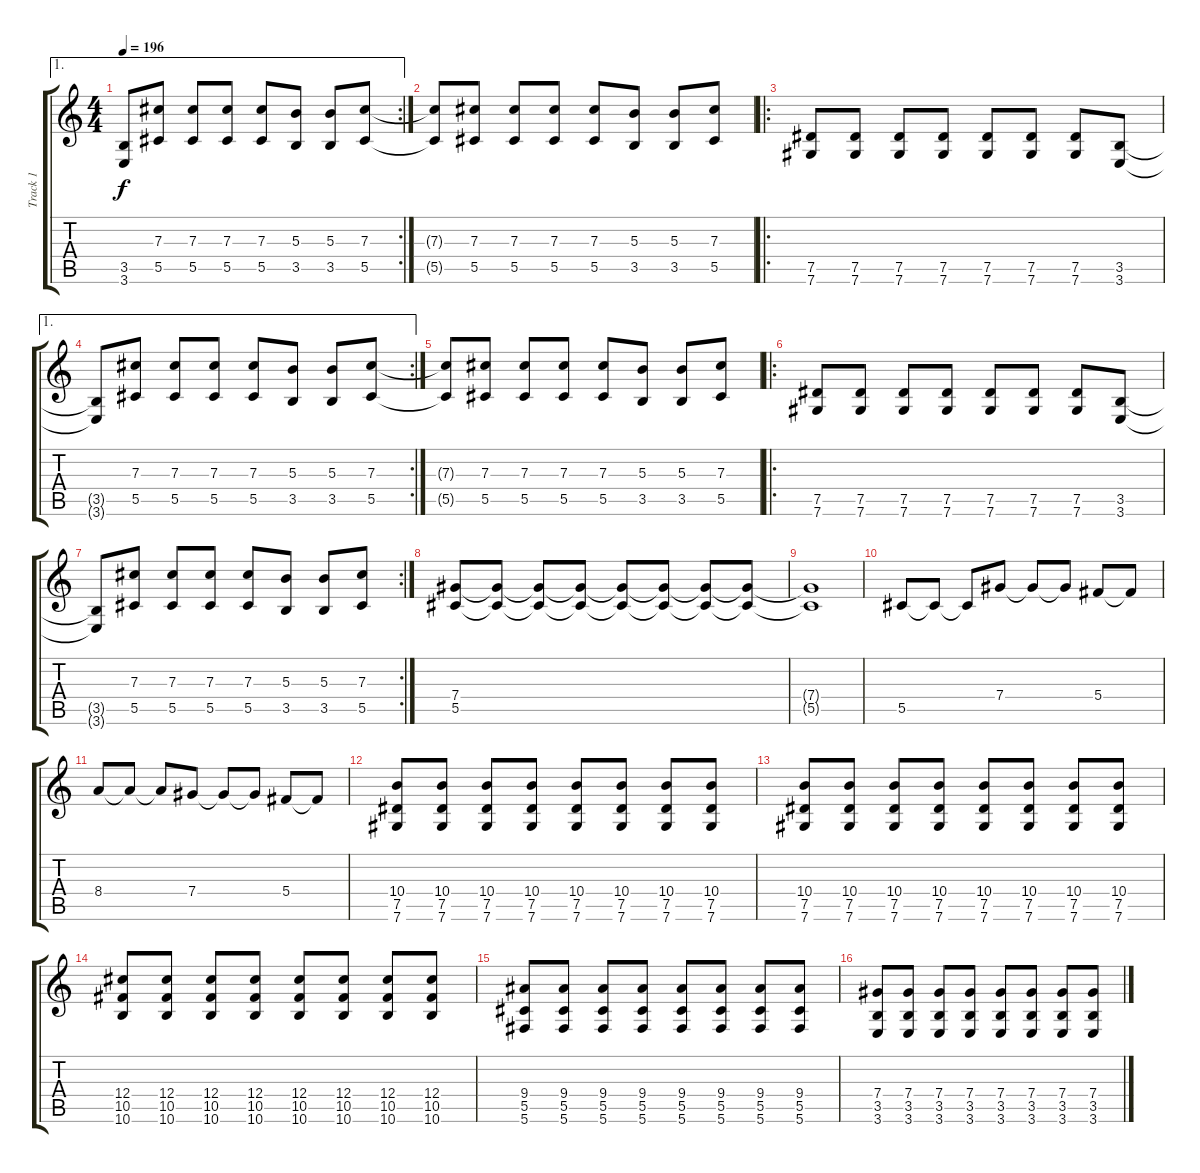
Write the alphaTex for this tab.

\track ("Track 1" "Track 1") {instrument distortionguitar}
\staff {score tabs}
\tuning (Eb4 Bb3 Gb3 Db3 Ab2 Db2) {hide}
\ae 1
\rc 2
\ts (4 4)
\tempo 196
\clef g2
\ks c
(3.5{t} 3.6{t}).8{dy f} (7.3 5.5).8 (7.3 5.5).8 (7.3 5.5).8 (7.3 5.5).8 (5.3 3.5).8 (5.3 3.5).8 (7.3 5.5).8 |
(7.3{t} 5.5{t}).8 (7.3 5.5).8 (7.3 5.5).8 (7.3 5.5).8 (7.3 5.5).8 (5.3 3.5).8 (5.3 3.5).8 (7.3 5.5).8 |
\ro
(7.5 7.6).8 (7.5 7.6).8 (7.5 7.6).8 (7.5 7.6).8 (7.5 7.6).8 (7.5 7.6).8 (7.5 7.6).8 (3.5 3.6).8 |
\ae 1
\rc 2
(3.5{t} 3.6{t}).8 (7.3 5.5).8 (7.3 5.5).8 (7.3 5.5).8 (7.3 5.5).8 (5.3 3.5).8 (5.3 3.5).8 (7.3 5.5).8 |
(7.3{t} 5.5{t}).8 (7.3 5.5).8 (7.3 5.5).8 (7.3 5.5).8 (7.3 5.5).8 (5.3 3.5).8 (5.3 3.5).8 (7.3 5.5).8 |
\ro
(7.5 7.6).8 (7.5 7.6).8 (7.5 7.6).8 (7.5 7.6).8 (7.5 7.6).8 (7.5 7.6).8 (7.5 7.6).8 (3.5 3.6).8 |
\rc 2
(3.5{t} 3.6{t}).8 (7.3 5.5).8 (7.3 5.5).8 (7.3 5.5).8 (7.3 5.5).8 (5.3 3.5).8 (5.3 3.5).8 (7.3 5.5).8 |
(7.4 5.5).8 (7.4{t} 5.5{t}).8 (7.4{t} 5.5{t}).8 (7.4{t} 5.5{t}).8 (7.4{t} 5.5{t}).8 (7.4{t} 5.5{t}).8 (7.4{t} 5.5{t}).8 (7.4{t} 5.5{t}).8 |
(7.4{t} 5.5{t}).1 |
5.5.8 5.5{t}.8 5.5{t}.8 7.4.8 7.4{t}.8 7.4{t}.8 5.4.8 5.4{t}.8 |
8.4.8 8.4{t}.8 8.4{t}.8 7.4.8 7.4{t}.8 7.4{t}.8 5.4.8 5.4{t}.8 |
(10.4 7.5 7.6).8 (10.4 7.5 7.6).8 (10.4 7.5 7.6).8 (10.4 7.5 7.6).8 (10.4 7.5 7.6).8 (10.4 7.5 7.6).8 (10.4 7.5 7.6).8 (10.4 7.5 7.6).8 |
(10.4 7.5 7.6).8 (10.4 7.5 7.6).8 (10.4 7.5 7.6).8 (10.4 7.5 7.6).8 (10.4 7.5 7.6).8 (10.4 7.5 7.6).8 (10.4 7.5 7.6).8 (10.4 7.5 7.6).8 |
(12.4 10.5 10.6).8 (12.4 10.5 10.6).8 (12.4 10.5 10.6).8 (12.4 10.5 10.6).8 (12.4 10.5 10.6).8 (12.4 10.5 10.6).8 (12.4 10.5 10.6).8 (12.4 10.5 10.6).8 |
(9.4 5.5 5.6).8 (9.4 5.5 5.6).8 (9.4 5.5 5.6).8 (9.4 5.5 5.6).8 (9.4 5.5 5.6).8 (9.4 5.5 5.6).8 (9.4 5.5 5.6).8 (9.4 5.5 5.6).8 |
(7.4 3.5 3.6).8 (7.4 3.5 3.6).8 (7.4 3.5 3.6).8 (7.4 3.5 3.6).8 (7.4 3.5 3.6).8 (7.4 3.5 3.6).8 (7.4 3.5 3.6).8 (7.4 3.5 3.6).8
